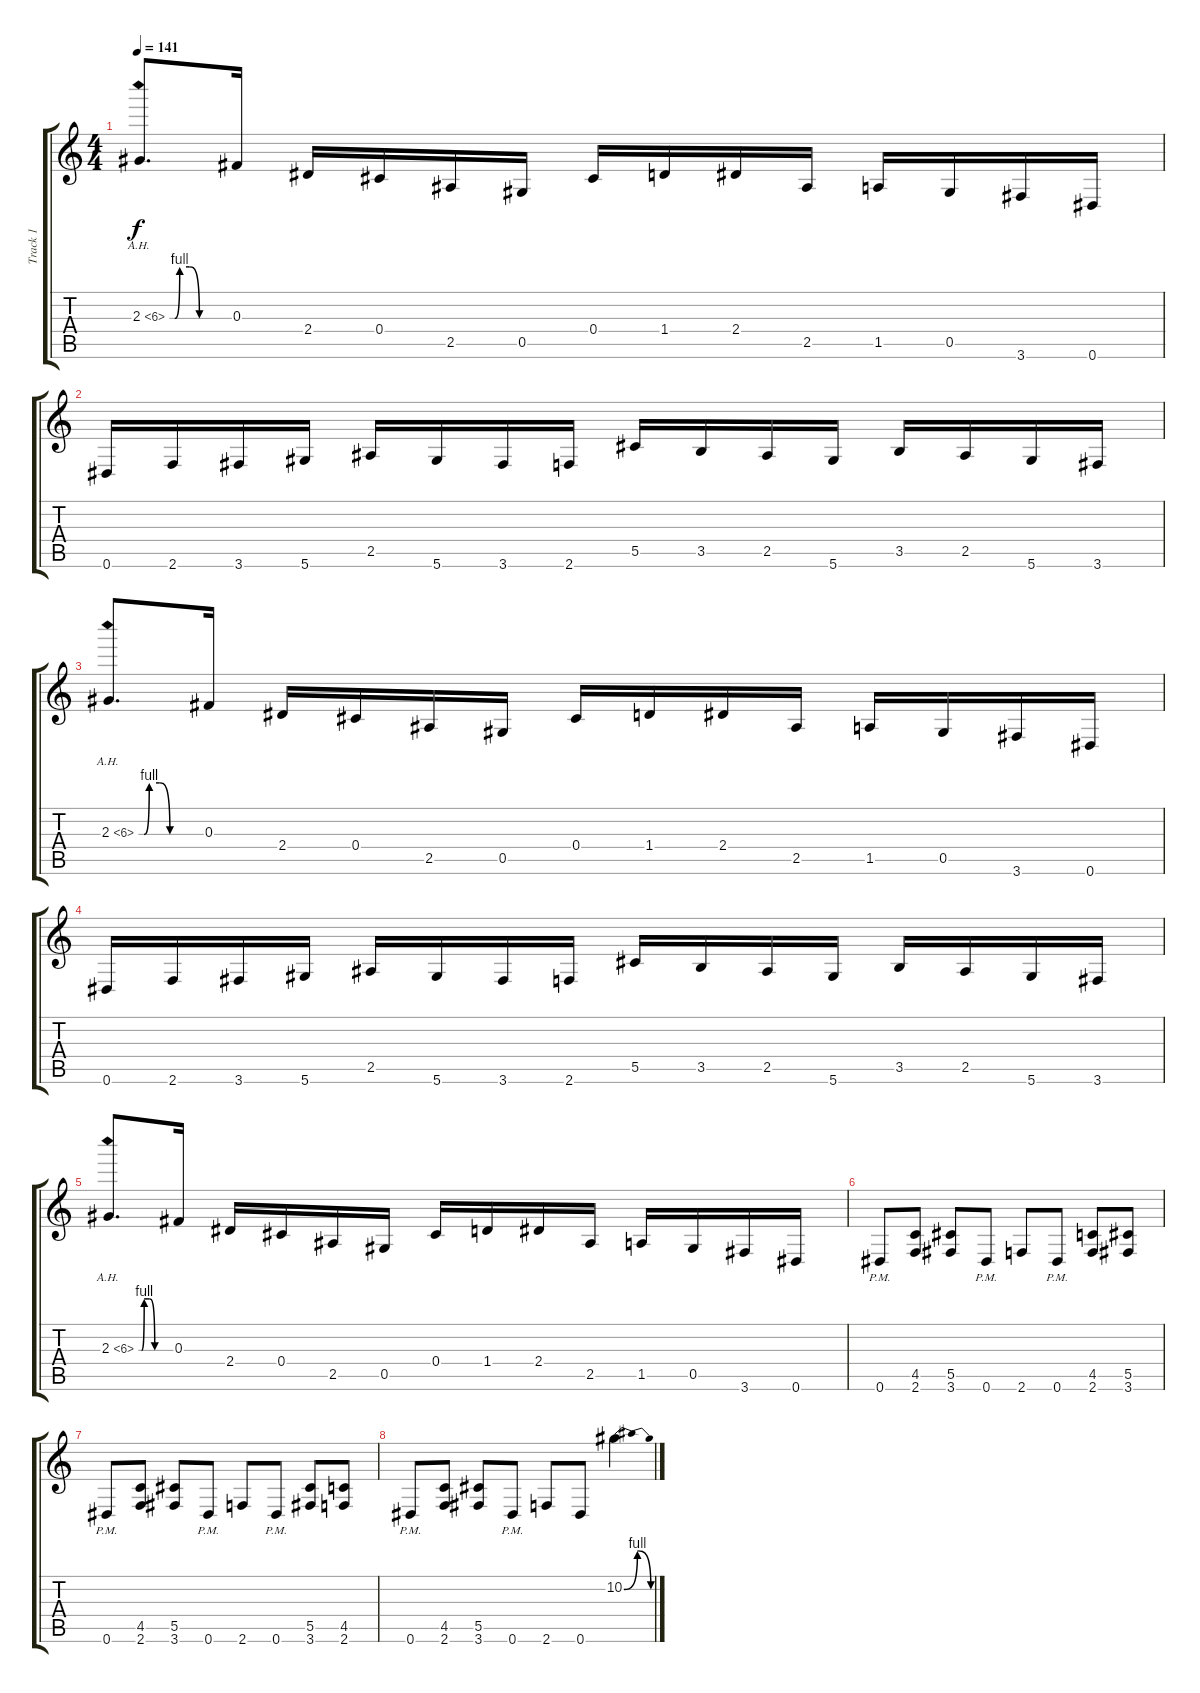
\track ("Track 1" "Track 1") {instrument distortionguitar}
\staff {score tabs}
\tuning (Eb4 Bb3 Gb3 Db3 Ab2 Eb2) {hide}
\ts (4 4)
\tempo 141
\clef g2
\ks c
2.3{be (custom 0 0 5 0 10 4 20 4 30 0 60 0) ah 4}.8{d dy f} 0.3.16 2.4.16 0.4.16 2.5.16 0.5.16 0.4.16 1.4.16 2.4.16 2.5.16 1.5.16 0.5.16 3.6.16 0.6.16 |
0.6.16 2.6.16 3.6.16 5.6.16 2.5.16 5.6.16 3.6.16 2.6.16 5.5.16 3.5.16 2.5.16 5.6.16 3.5.16 2.5.16 5.6.16 3.6.16 |
2.3{be (custom 0 0 5 0 10 4 20 4 30 0 60 0) ah 4}.8{d} 0.3.16 2.4.16 0.4.16 2.5.16 0.5.16 0.4.16 1.4.16 2.4.16 2.5.16 1.5.16 0.5.16 3.6.16 0.6.16 |
0.6.16 2.6.16 3.6.16 5.6.16 2.5.16 5.6.16 3.6.16 2.6.16 5.5.16 3.5.16 2.5.16 5.6.16 3.5.16 2.5.16 5.6.16 3.6.16 |
2.3{be (custom 0 0 5 0 10 4 20 4 30 0 60 0) ah 4}.8{d} 0.3.16 2.4.16 0.4.16 2.5.16 0.5.16 0.4.16 1.4.16 2.4.16 2.5.16 1.5.16 0.5.16 3.6.16 0.6.16 |
0.6{pm}.8 (4.5 2.6).8 (5.5 3.6).8 0.6{pm}.8 2.6.8 0.6{pm}.8 (4.5 2.6).8 (5.5 3.6).8 |
0.6{pm}.8 (4.5 2.6).8 (5.5 3.6).8 0.6{pm}.8 2.6.8 0.6{pm}.8 (5.5 3.6).8 (4.5 2.6).8 |
0.6{pm}.8 (4.5 2.6).8 (5.5 3.6).8 0.6{pm}.8 2.6.8 0.6.8 10.2{be (bendrelease 0 0 15 4 45 4 60 0)}.4
